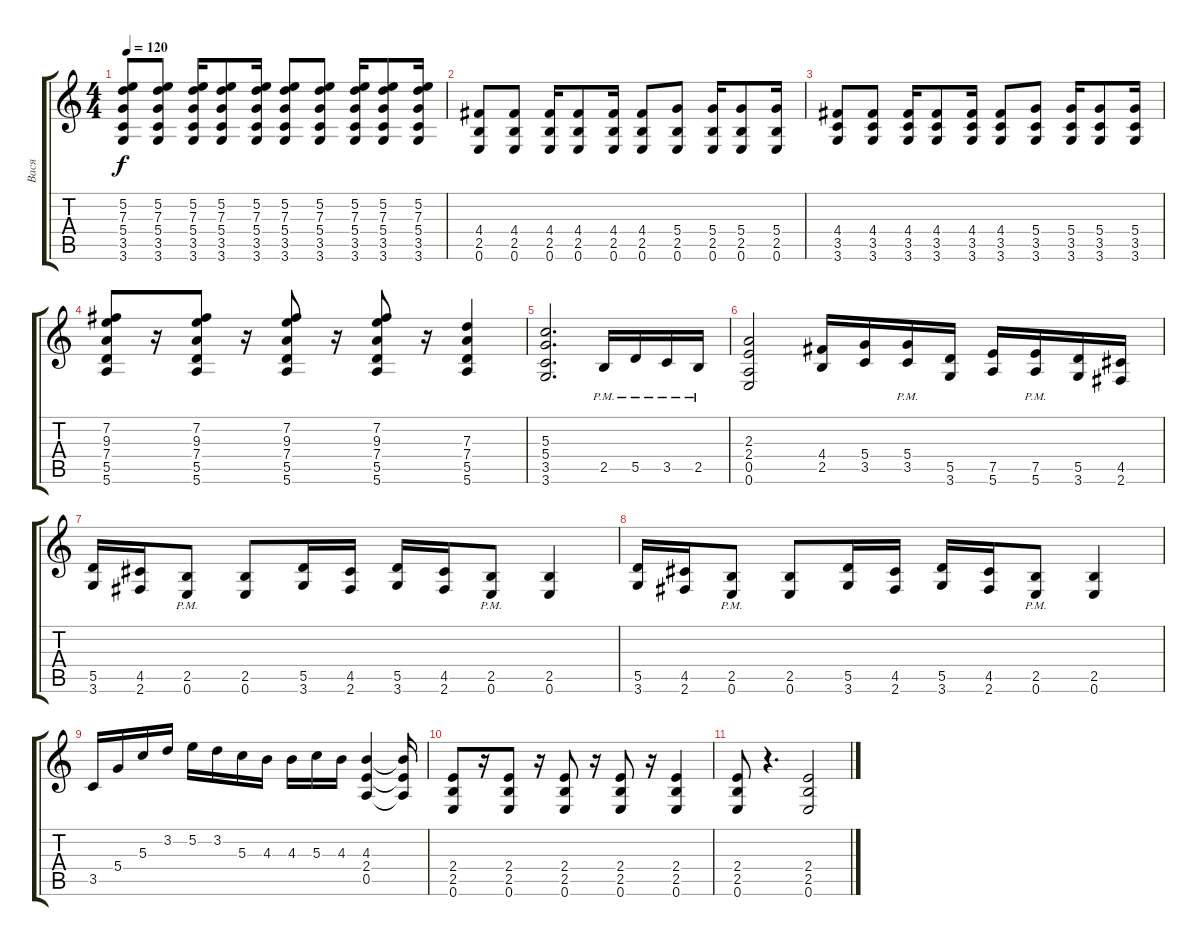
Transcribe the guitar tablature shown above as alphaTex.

\track ("Вася" "Вася") {instrument distortionguitar}
\staff {score tabs}
\tuning (E4 B3 G3 D3 A2 E2) {hide}
\ts (4 4)
\tempo 120
\clef g2
\ks c
(5.2 7.3 5.4 3.5 3.6).8{dy f} (5.2 7.3 5.4 3.5 3.6).8 (5.2 7.3 5.4 3.5 3.6).16 (5.2 7.3 5.4 3.5 3.6).8 (5.2 7.3 5.4 3.5 3.6).16 (5.2 7.3 5.4 3.5 3.6).8 (5.2 7.3 5.4 3.5 3.6).8 (5.2 7.3 5.4 3.5 3.6).16 (5.2 7.3 5.4 3.5 3.6).8 (5.2 7.3 5.4 3.5 3.6).16 |
(4.4 2.5 0.6).8 (4.4 2.5 0.6).8 (4.4 2.5 0.6).16 (4.4 2.5 0.6).8 (4.4 2.5 0.6).16 (4.4 2.5 0.6).8 (5.4 2.5 0.6).8 (5.4 2.5 0.6).16 (5.4 2.5 0.6).8 (5.4 2.5 0.6).16 |
(4.4 3.5 3.6).8 (4.4 3.5 3.6).8 (4.4 3.5 3.6).16 (4.4 3.5 3.6).8 (4.4 3.5 3.6).16 (4.4 3.5 3.6).8 (5.4 3.5 3.6).8 (5.4 3.5 3.6).16 (5.4 3.5 3.6).8 (5.4 3.5 3.6).16 |
(7.2 9.3 7.4 5.5 5.6).8 r.16 (7.2 9.3 7.4 5.5 5.6).8 r.16 (7.2 9.3 7.4 5.5 5.6).8 r.16 (7.2 9.3 7.4 5.5 5.6).8 r.16 (7.3 7.4 5.5 5.6).4 |
(5.3 5.4 3.5 3.6).2{d} 2.5{pm}.16 5.5{pm}.16 3.5{pm}.16 2.5{pm}.16 |
(2.3 2.4 0.5 0.6).2 (4.4 2.5).16 (5.4 3.5).16 (5.4{pm} 3.5{pm}).16 (5.5 3.6).16 (7.5 5.6).16 (7.5{pm} 5.6{pm}).16 (5.5 3.6).16 (4.5 2.6).16 |
(5.5 3.6).16 (4.5 2.6).16 (2.5{pm} 0.6{pm}).8 (2.5 0.6).8 (5.5 3.6).16 (4.5 2.6).16 (5.5 3.6).16 (4.5 2.6).16 (2.5{pm} 0.6{pm}).8 (2.5 0.6).4 |
(5.5 3.6).16 (4.5 2.6).16 (2.5{pm} 0.6{pm}).8 (2.5 0.6).8 (5.5 3.6).16 (4.5 2.6).16 (5.5 3.6).16 (4.5 2.6).16 (2.5{pm} 0.6{pm}).8 (2.5 0.6).4 |
3.5.16 5.4.16 5.3.16 3.2.16 5.2.16 3.2.16 5.3.16 4.3.16 4.3.16 5.3.16 4.3.16 (4.3 2.4 0.5).4 (4.3{t} 2.4{t} 0.5{t}).16 |
(2.4 2.5 0.6).8 r.16 (2.4 2.5 0.6).8 r.16 (2.4 2.5 0.6).8 r.16 (2.4 2.5 0.6).8 r.16 (2.4 2.5 0.6).4 |
(2.4 2.5 0.6).8 r.4{d} (2.4 2.5 0.6).2
